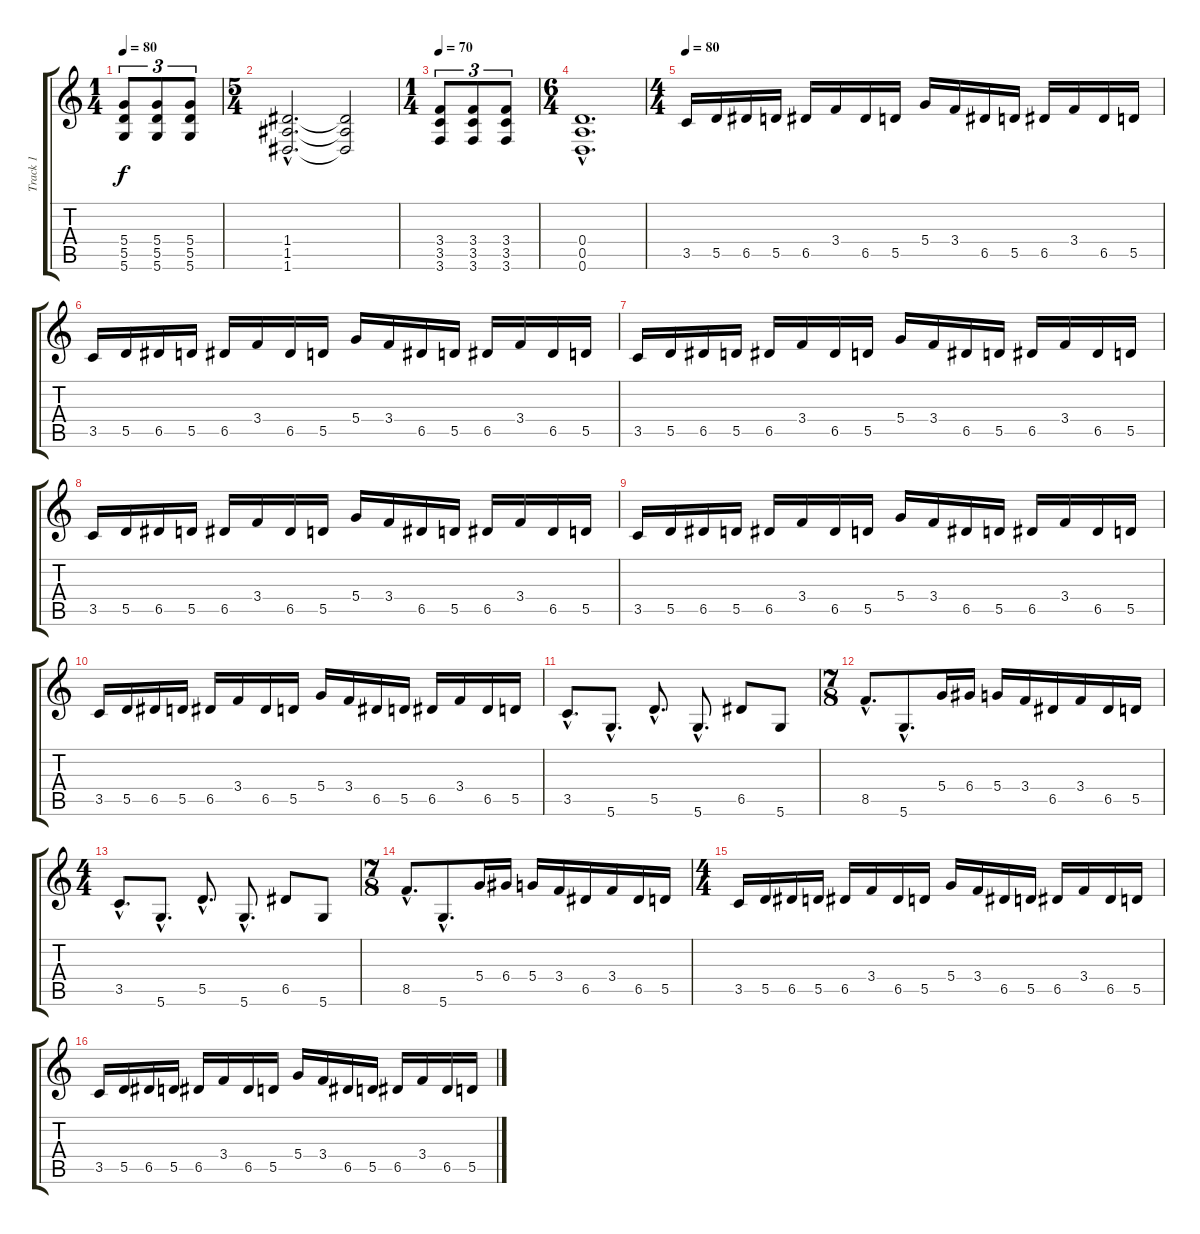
\track ("Track 1" "Track 1") {instrument overdrivenguitar}
\staff {score tabs}
\tuning (E4 B3 G3 D3 A2 D2) {hide}
\ts (1 4)
\tempo 80
\clef g2
\ks c
(5.4 5.5 5.6).8{tu (3 2) dy f instrument overdrivenguitar} (5.4 5.5 5.6).8{tu (3 2)} (5.4 5.5 5.6).8{tu (3 2)} |
\ts (5 4)
(1.4{hac} 1.5{hac} 1.6{hac}).2{d} (1.4{t} 1.5{t} 1.6{t}).2 |
\ts (1 4)
\tempo 70
(3.4 3.5 3.6).8{tu (3 2)} (3.4 3.5 3.6).8{tu (3 2)} (3.4 3.5 3.6).8{tu (3 2)} |
\ts (6 4)
(0.4{hac} 0.5{hac} 0.6{hac}).1{d} |
\ts (4 4)
\tempo 80
3.5.16 5.5.16 6.5.16 5.5.16 6.5.16 3.4.16 6.5.16 5.5.16 5.4.16 3.4.16 6.5.16 5.5.16 6.5.16 3.4.16 6.5.16 5.5.16 |
3.5.16 5.5.16 6.5.16 5.5.16 6.5.16 3.4.16 6.5.16 5.5.16 5.4.16 3.4.16 6.5.16 5.5.16 6.5.16 3.4.16 6.5.16 5.5.16 |
3.5.16 5.5.16 6.5.16 5.5.16 6.5.16 3.4.16 6.5.16 5.5.16 5.4.16 3.4.16 6.5.16 5.5.16 6.5.16 3.4.16 6.5.16 5.5.16 |
3.5.16 5.5.16 6.5.16 5.5.16 6.5.16 3.4.16 6.5.16 5.5.16 5.4.16 3.4.16 6.5.16 5.5.16 6.5.16 3.4.16 6.5.16 5.5.16 |
3.5.16 5.5.16 6.5.16 5.5.16 6.5.16 3.4.16 6.5.16 5.5.16 5.4.16 3.4.16 6.5.16 5.5.16 6.5.16 3.4.16 6.5.16 5.5.16 |
3.5.16 5.5.16 6.5.16 5.5.16 6.5.16 3.4.16 6.5.16 5.5.16 5.4.16 3.4.16 6.5.16 5.5.16 6.5.16 3.4.16 6.5.16 5.5.16 |
3.5{hac}.8{d} 5.6{hac}.8{d} 5.5{hac}.8{d} 5.6{hac}.8{d} 6.5.8 5.6.8 |
\ts (7 8)
8.5{hac}.8{d} 5.6{hac}.8{d} 5.4.16 6.4.16 5.4.16 3.4.16 6.5.16 3.4.16 6.5.16 5.5.16 |
\ts (4 4)
3.5{hac}.8{d} 5.6{hac}.8{d} 5.5{hac}.8{d} 5.6{hac}.8{d} 6.5.8 5.6.8 |
\ts (7 8)
8.5{hac}.8{d} 5.6{hac}.8{d} 5.4.16 6.4.16 5.4.16 3.4.16 6.5.16 3.4.16 6.5.16 5.5.16 |
\ts (4 4)
3.5.16 5.5.16 6.5.16 5.5.16 6.5.16 3.4.16 6.5.16 5.5.16 5.4.16 3.4.16 6.5.16 5.5.16 6.5.16 3.4.16 6.5.16 5.5.16 |
3.5.16 5.5.16 6.5.16 5.5.16 6.5.16 3.4.16 6.5.16 5.5.16 5.4.16 3.4.16 6.5.16 5.5.16 6.5.16 3.4.16 6.5.16 5.5.16
